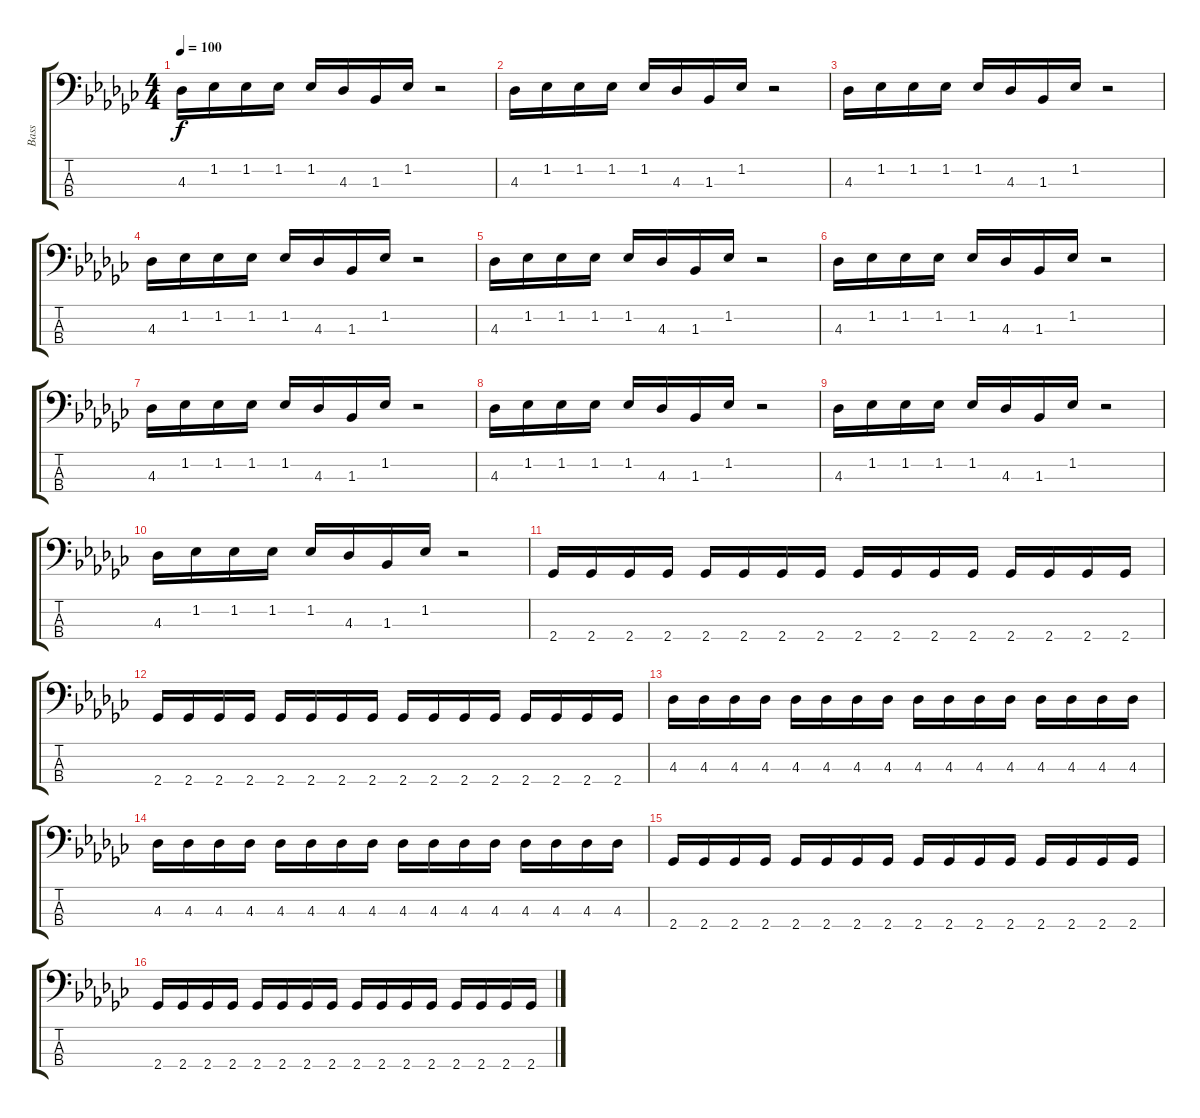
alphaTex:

\track ("Bass" "Bass") {instrument synthbass1}
\staff {score tabs}
\tuning (G2 D2 A1 E1) {hide}
\ts (4 4)
\tempo 100
\clef f4
\ks gb
4.3.16{dy f} 1.2.16 1.2.16 1.2.16 1.2.16 4.3.16 1.3.16 1.2.16 r.2 |
4.3.16 1.2.16 1.2.16 1.2.16 1.2.16 4.3.16 1.3.16 1.2.16 r.2 |
4.3.16 1.2.16 1.2.16 1.2.16 1.2.16 4.3.16 1.3.16 1.2.16 r.2 |
4.3.16 1.2.16 1.2.16 1.2.16 1.2.16 4.3.16 1.3.16 1.2.16 r.2 |
4.3.16 1.2.16 1.2.16 1.2.16 1.2.16 4.3.16 1.3.16 1.2.16 r.2 |
4.3.16 1.2.16 1.2.16 1.2.16 1.2.16 4.3.16 1.3.16 1.2.16 r.2 |
4.3.16 1.2.16 1.2.16 1.2.16 1.2.16 4.3.16 1.3.16 1.2.16 r.2 |
4.3.16 1.2.16 1.2.16 1.2.16 1.2.16 4.3.16 1.3.16 1.2.16 r.2 |
4.3.16 1.2.16 1.2.16 1.2.16 1.2.16 4.3.16 1.3.16 1.2.16 r.2 |
4.3.16 1.2.16 1.2.16 1.2.16 1.2.16 4.3.16 1.3.16 1.2.16 r.2 |
2.4.16 2.4.16 2.4.16 2.4.16 2.4.16 2.4.16 2.4.16 2.4.16 2.4.16 2.4.16 2.4.16 2.4.16 2.4.16 2.4.16 2.4.16 2.4.16 |
2.4.16 2.4.16 2.4.16 2.4.16 2.4.16 2.4.16 2.4.16 2.4.16 2.4.16 2.4.16 2.4.16 2.4.16 2.4.16 2.4.16 2.4.16 2.4.16 |
4.3.16 4.3.16 4.3.16 4.3.16 4.3.16 4.3.16 4.3.16 4.3.16 4.3.16 4.3.16 4.3.16 4.3.16 4.3.16 4.3.16 4.3.16 4.3.16 |
4.3.16 4.3.16 4.3.16 4.3.16 4.3.16 4.3.16 4.3.16 4.3.16 4.3.16 4.3.16 4.3.16 4.3.16 4.3.16 4.3.16 4.3.16 4.3.16 |
2.4.16 2.4.16 2.4.16 2.4.16 2.4.16 2.4.16 2.4.16 2.4.16 2.4.16 2.4.16 2.4.16 2.4.16 2.4.16 2.4.16 2.4.16 2.4.16 |
2.4.16 2.4.16 2.4.16 2.4.16 2.4.16 2.4.16 2.4.16 2.4.16 2.4.16 2.4.16 2.4.16 2.4.16 2.4.16 2.4.16 2.4.16 2.4.16
